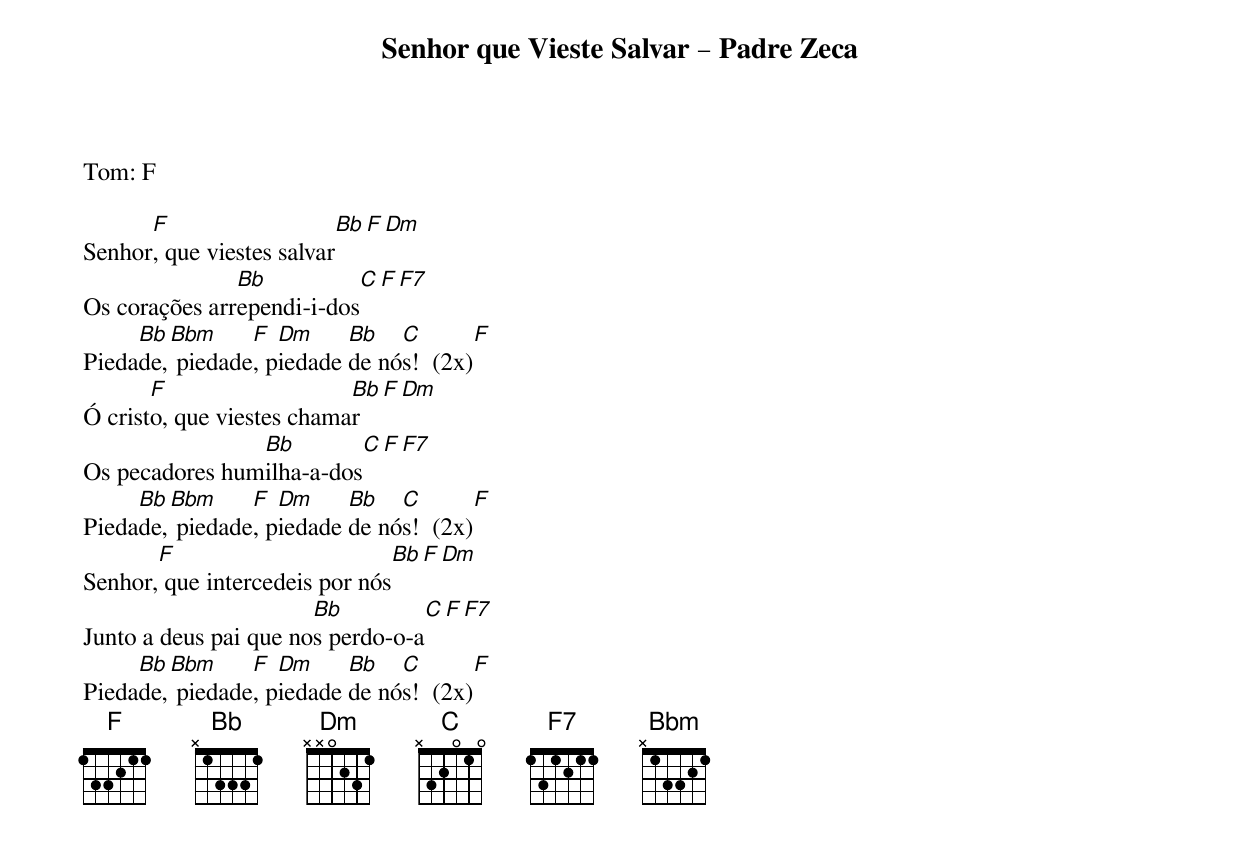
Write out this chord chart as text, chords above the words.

Senhor que Vieste Salvar – Padre Zeca
Tom: F

      F                   Bb           F      Dm
Senhor, que viestes salvar
               Bb                    C      F   F7
Os corações arrependi-i-dos
     Bb Bbm     F  Dm     Bb   C         F
Piedade, piedade, piedade de nós!  (2x)
       F                   Bb           F      Dm
Ó cristo, que viestes chamar
                Bb                 C      F   F7
Os pecadores humilha-a-dos
     Bb Bbm     F  Dm     Bb   C         F
Piedade, piedade, piedade de nós!  (2x)
       F                          Bb             F      Dm
Senhor, que intercedeis por nós
                       Bb                        C      F   F7
Junto a deus pai que nos perdo-o-a
     Bb Bbm     F  Dm     Bb   C         F
Piedade, piedade, piedade de nós!  (2x)
